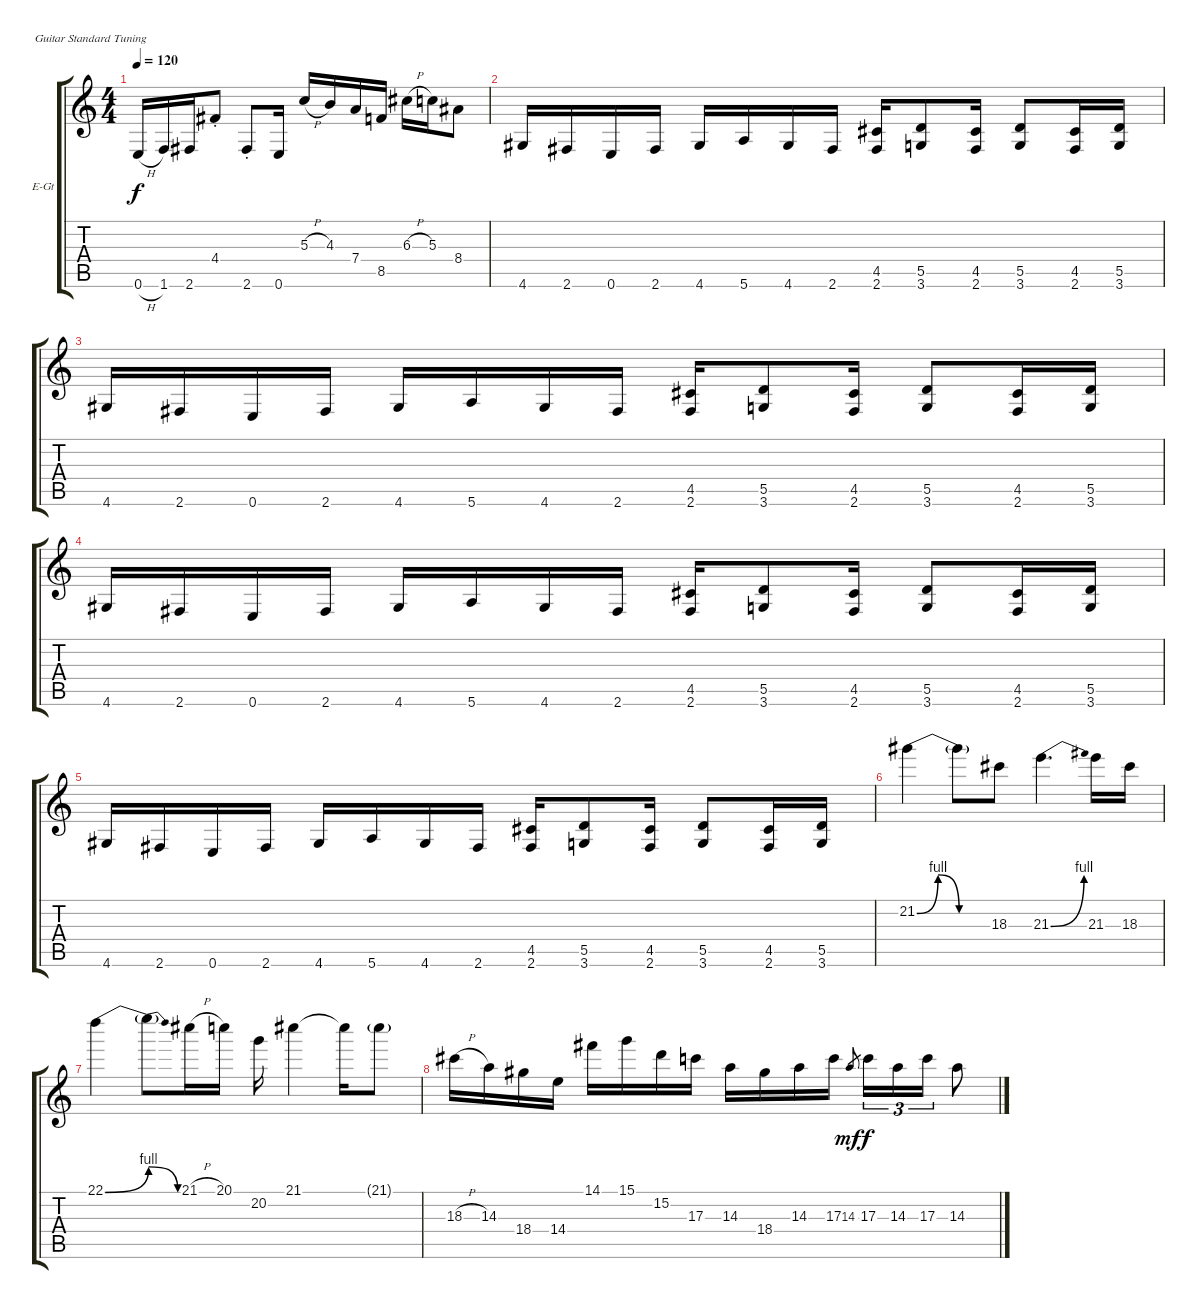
\bracketExtendMode groupsimilarinstruments
\firstSystemTrackNameOrientation horizontal
\otherSystemsTrackNameOrientation horizontal
\track ("Guitar -" "E-Gt") {instrument distortionguitar}
\staff {score tabs}
\tuning (E4 B3 G3 D3 A2 E2)
\ts (4 4)
\tempo 120
\clef g2
\ks c
0.6{h}.16{dy f} 1.6.16 2.6.16 4.4{st}.8 2.6{st}.8 0.6.16 5.3{h}.16 4.3.16 7.4.16 8.5.16 6.3{h}.16 5.3.16 8.4.8 |
4.6.16 2.6.16 0.6.16 2.6.16 4.6.16 5.6.16 4.6.16 2.6.16 (4.5 2.6).16 (5.5 3.6).8 (4.5 2.6).16 (5.5 3.6).8 (4.5 2.6).16 (5.5 3.6).16 |
4.6.16 2.6.16 0.6.16 2.6.16 4.6.16 5.6.16 4.6.16 2.6.16 (4.5 2.6).16 (5.5 3.6).8 (4.5 2.6).16 (5.5 3.6).8 (4.5 2.6).16 (5.5 3.6).16 |
4.6.16 2.6.16 0.6.16 2.6.16 4.6.16 5.6.16 4.6.16 2.6.16 (4.5 2.6).16 (5.5 3.6).8 (4.5 2.6).16 (5.5 3.6).8 (4.5 2.6).16 (5.5 3.6).16 |
4.6.16 2.6.16 0.6.16 2.6.16 4.6.16 5.6.16 4.6.16 2.6.16 (4.5 2.6).16 (5.5 3.6).8 (4.5 2.6).16 (5.5 3.6).8 (4.5 2.6).16 (5.5 3.6).16 |
21.2{be (bendrelease 0 0 30 4 30 4 60 0)}.4 21.2{be (hold 0 0 60 0) t}.8 18.3.8 21.3{be (bend 0 0 60 4)}.4{d} 21.3.16 18.3.16 |
22.1{be (bend 0 0 60 4)}.4 22.1{be (release 0 4 60 0) t}.8 21.1{h}.16 20.1.16 20.2.16 21.1.4 21.1{t}.16 21.1{g}.8 |
18.3{h}.16 14.3.16 18.4.16 14.4.16 14.1.16 15.1.16 15.2.16 17.3.16 14.3.16 18.4.16 14.3.16 17.3.16 14.3.8{gr dy mf} 17.3.16{tu (3 2) dy f} 14.3.16{tu (3 2)} 17.3.16{tu (3 2)} 14.3.8
